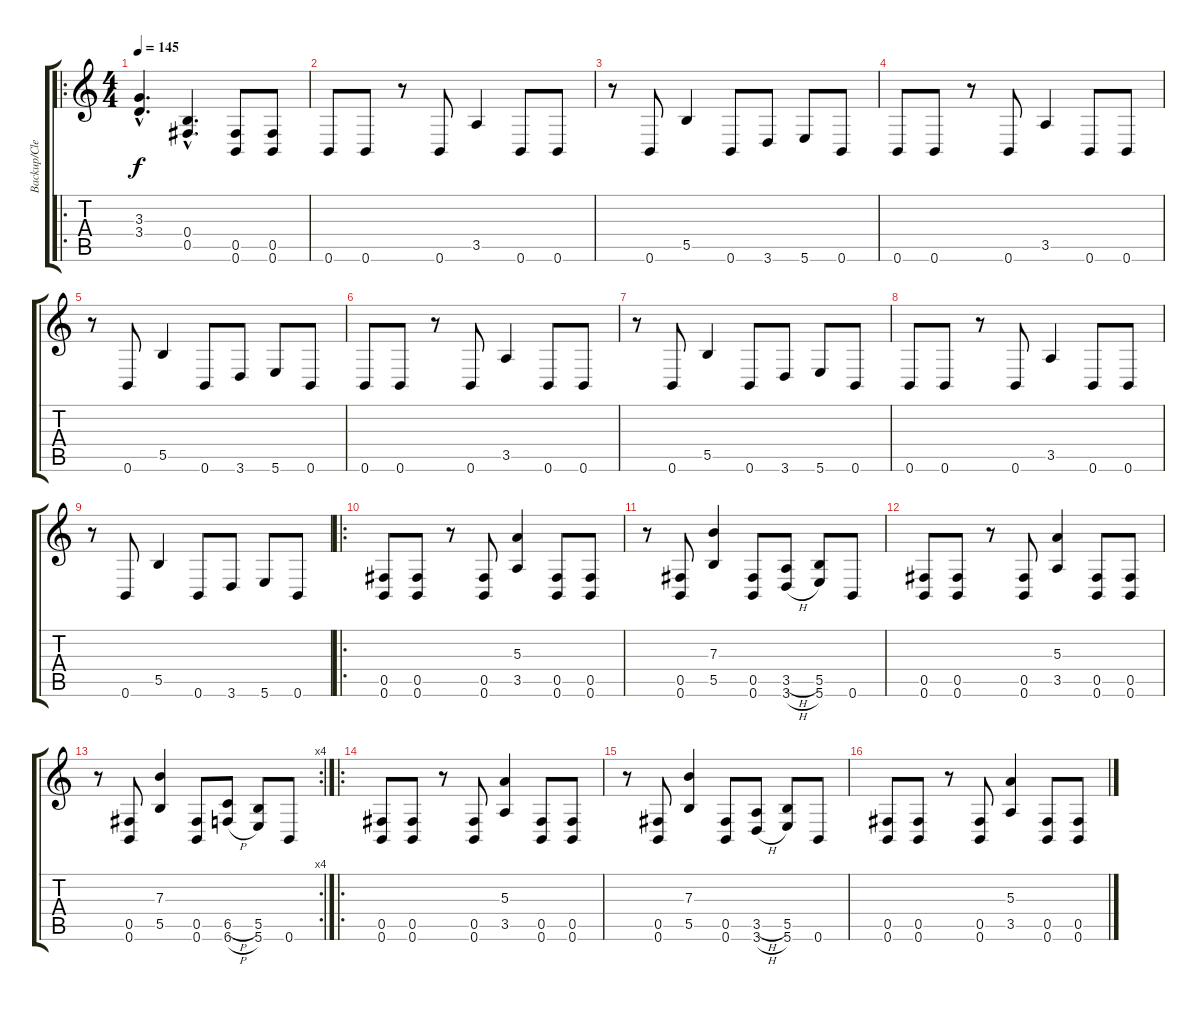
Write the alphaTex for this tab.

\track ("Backup/Clean" "Backup/Cle") {instrument overdrivenguitar}
\staff {score tabs}
\tuning (Db4 Ab3 E3 B2 Gb2 B1) {hide}
\ro
\ts (4 4)
\tempo 145
\clef g2
\ks c
(3.3{hac} 3.4{hac}).4{d dy f} (0.4{hac} 0.5{hac}).4{d} (0.5 0.6).8 (0.5 0.6).8 |
0.6.8{balance 0} 0.6.8 r.8 0.6.8 3.5.4 0.6.8 0.6.8 |
r.8 0.6.8 5.5.4 0.6.8 3.6.8 5.6.8 0.6.8 |
0.6.8 0.6.8 r.8 0.6.8 3.5.4 0.6.8 0.6.8 |
r.8 0.6.8 5.5.4 0.6.8 3.6.8 5.6.8 0.6.8 |
0.6.8{balance 3} 0.6.8 r.8 0.6.8 3.5.4 0.6.8 0.6.8 |
r.8 0.6.8 5.5.4 0.6.8 3.6.8 5.6.8 0.6.8 |
0.6.8 0.6.8 r.8 0.6.8 3.5.4 0.6.8 0.6.8 |
r.8 0.6.8 5.5.4 0.6.8 3.6.8 5.6.8 0.6.8 |
\ro
(0.5 0.6).8 (0.5 0.6).8 r.8 (0.5 0.6).8 (5.3 3.5).4 (0.5 0.6).8 (0.5 0.6).8 |
r.8 (0.5 0.6).8 (7.3 5.5).4 (0.5 0.6).8 (3.5{h} 3.6{h}).8 (5.5 5.6).8 0.6.8 |
(0.5 0.6).8 (0.5 0.6).8 r.8 (0.5 0.6).8 (5.3 3.5).4 (0.5 0.6).8 (0.5 0.6).8 |
\rc 4
r.8 (0.5 0.6).8 (7.3 5.5).4 (0.5 0.6).8 (6.5{h} 6.6{h}).8 (5.5 5.6).8 0.6.8 |
\ro
(0.5 0.6).8 (0.5 0.6).8 r.8 (0.5 0.6).8 (5.3 3.5).4 (0.5 0.6).8 (0.5 0.6).8 |
r.8 (0.5 0.6).8 (7.3 5.5).4 (0.5 0.6).8 (3.5{h} 3.6{h}).8 (5.5 5.6).8 0.6.8 |
(0.5 0.6).8 (0.5 0.6).8 r.8 (0.5 0.6).8 (5.3 3.5).4 (0.5 0.6).8 (0.5 0.6).8
